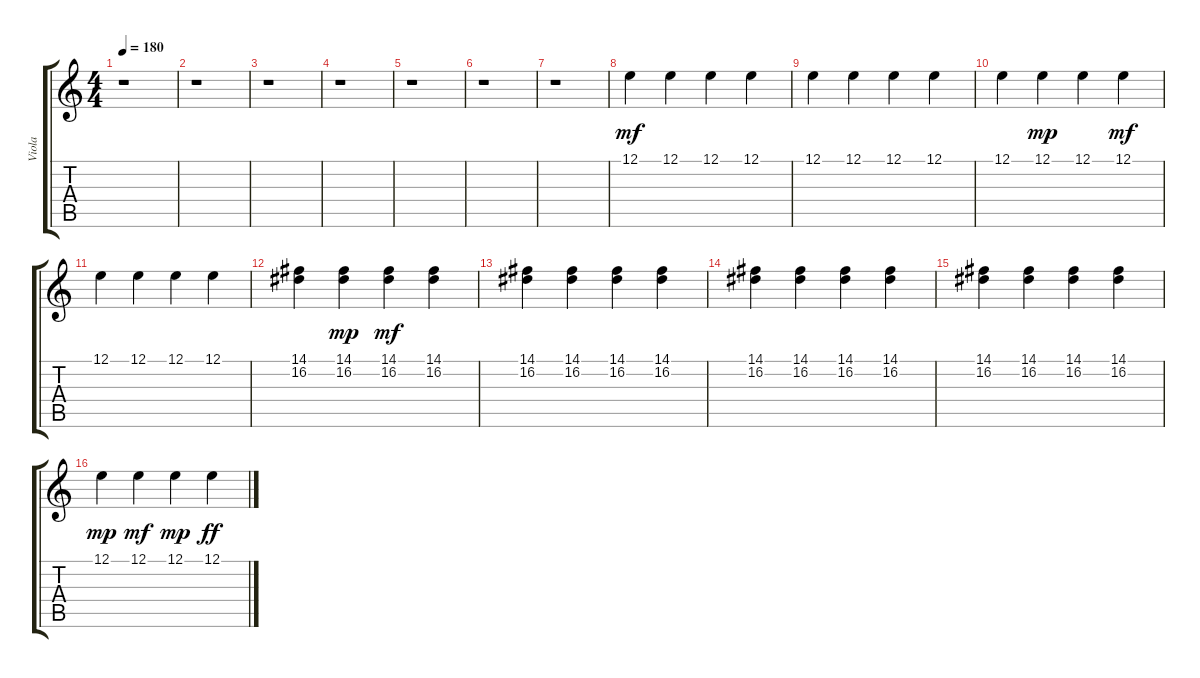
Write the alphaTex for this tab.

\track ("Viola" "Viola") {instrument stringensemble1}
\staff {score tabs}
\tuning (E4 B3 G3 D3 A2 E2) {hide}
\ts (4 4)
\tempo 180
\clef g2
\ks c
r.1{dy mf} |
r.1 |
r.1 |
r.1 |
r.1 |
r.1 |
r.1 |
12.1.4 12.1.4 12.1.4 12.1.4 |
12.1.4 12.1.4 12.1.4 12.1.4 |
12.1.4 12.1.4{dy mp} 12.1.4 12.1.4{dy mf} |
12.1.4 12.1.4 12.1.4 12.1.4 |
(14.1 16.2).4 (14.1 16.2).4{dy mp} (14.1 16.2).4{dy mf} (14.1 16.2).4 |
(14.1 16.2).4 (14.1 16.2).4 (14.1 16.2).4 (14.1 16.2).4 |
(14.1 16.2).4 (14.1 16.2).4 (14.1 16.2).4 (14.1 16.2).4 |
(14.1 16.2).4 (14.1 16.2).4 (14.1 16.2).4 (14.1 16.2).4 |
12.1.4{dy mp} 12.1.4{dy mf} 12.1.4{dy mp} 12.1.4{dy ff}
